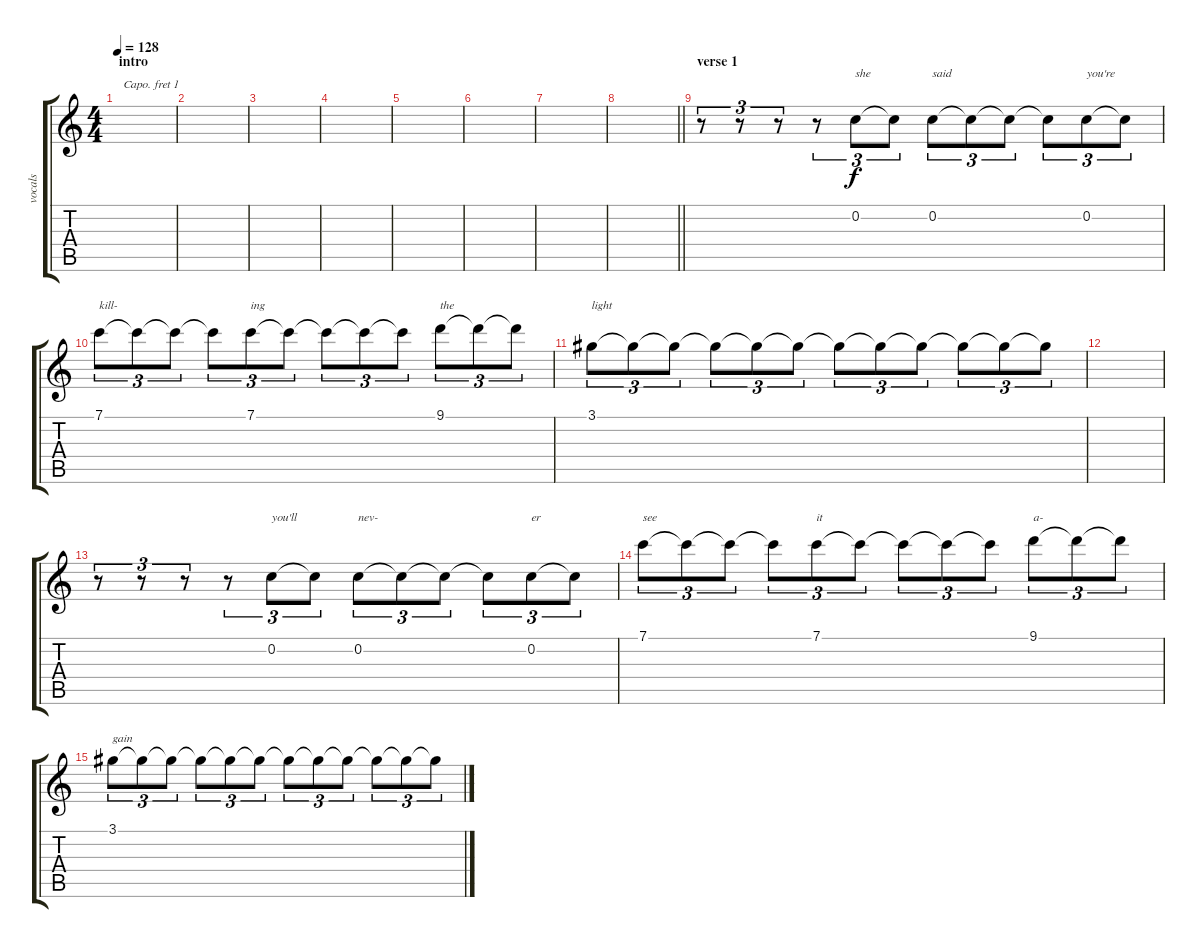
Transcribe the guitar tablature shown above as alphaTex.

\track ("vocals" "vocals") {instrument electricguitarjazz}
\staff {score tabs}
\capo 1
\tuning (E4 B3 G3 D3 A2 E2) {hide}
\ts (4 4)
\section ("" "intro")
\tempo 128
\clef g2
\ks c
|
|
|
|
|
|
|
\barLineRight lightlight
|
\section ("" "verse 1")
r.8{tu (3 2)} r.8{tu (3 2)} r.8{tu (3 2)} r.8{tu (3 2)} 0.2.8{tu (3 2) txt "she"} 0.2{t}.8{tu (3 2)} 0.2.8{tu (3 2) txt "said"} 0.2{t}.8{tu (3 2)} 0.2{t}.8{tu (3 2)} 0.2{t}.8{tu (3 2)} 0.2.8{tu (3 2) txt "you're"} 0.2{t}.8{tu (3 2)} |
7.1.8{tu (3 2) txt "kill-"} 7.1{t}.8{tu (3 2)} 7.1{t}.8{tu (3 2)} 7.1{t}.8{tu (3 2)} 7.1.8{tu (3 2) txt "ing"} 7.1{t}.8{tu (3 2)} 7.1{t}.8{tu (3 2)} 7.1{t}.8{tu (3 2)} 7.1{t}.8{tu (3 2)} 9.1.8{tu (3 2) txt "the"} 9.1{t}.8{tu (3 2)} 9.1{t}.8{tu (3 2)} |
3.1.8{tu (3 2) txt "light"} 3.1{t}.8{tu (3 2)} 3.1{t}.8{tu (3 2)} 3.1{t}.8{tu (3 2)} 3.1{t}.8{tu (3 2)} 3.1{t}.8{tu (3 2)} 3.1{t}.8{tu (3 2)} 3.1{t}.8{tu (3 2)} 3.1{t}.8{tu (3 2)} 3.1{t}.8{tu (3 2)} 3.1{t}.8{tu (3 2)} 3.1{t}.8{tu (3 2)} |
|
r.8{tu (3 2)} r.8{tu (3 2)} r.8{tu (3 2)} r.8{tu (3 2)} 0.2.8{tu (3 2) txt "you'll"} 0.2{t}.8{tu (3 2)} 0.2.8{tu (3 2) txt "nev-"} 0.2{t}.8{tu (3 2)} 0.2{t}.8{tu (3 2)} 0.2{t}.8{tu (3 2)} 0.2.8{tu (3 2) txt "er"} 0.2{t}.8{tu (3 2)} |
7.1.8{tu (3 2) txt "see"} 7.1{t}.8{tu (3 2)} 7.1{t}.8{tu (3 2)} 7.1{t}.8{tu (3 2)} 7.1.8{tu (3 2) txt "it"} 7.1{t}.8{tu (3 2)} 7.1{t}.8{tu (3 2)} 7.1{t}.8{tu (3 2)} 7.1{t}.8{tu (3 2)} 9.1.8{tu (3 2) txt "a-"} 9.1{t}.8{tu (3 2)} 9.1{t}.8{tu (3 2)} |
3.1.8{tu (3 2) txt "gain"} 3.1{t}.8{tu (3 2)} 3.1{t}.8{tu (3 2)} 3.1{t}.8{tu (3 2)} 3.1{t}.8{tu (3 2)} 3.1{t}.8{tu (3 2)} 3.1{t}.8{tu (3 2)} 3.1{t}.8{tu (3 2)} 3.1{t}.8{tu (3 2)} 3.1{t}.8{tu (3 2)} 3.1{t}.8{tu (3 2)} 3.1{t}.8{tu (3 2)}
